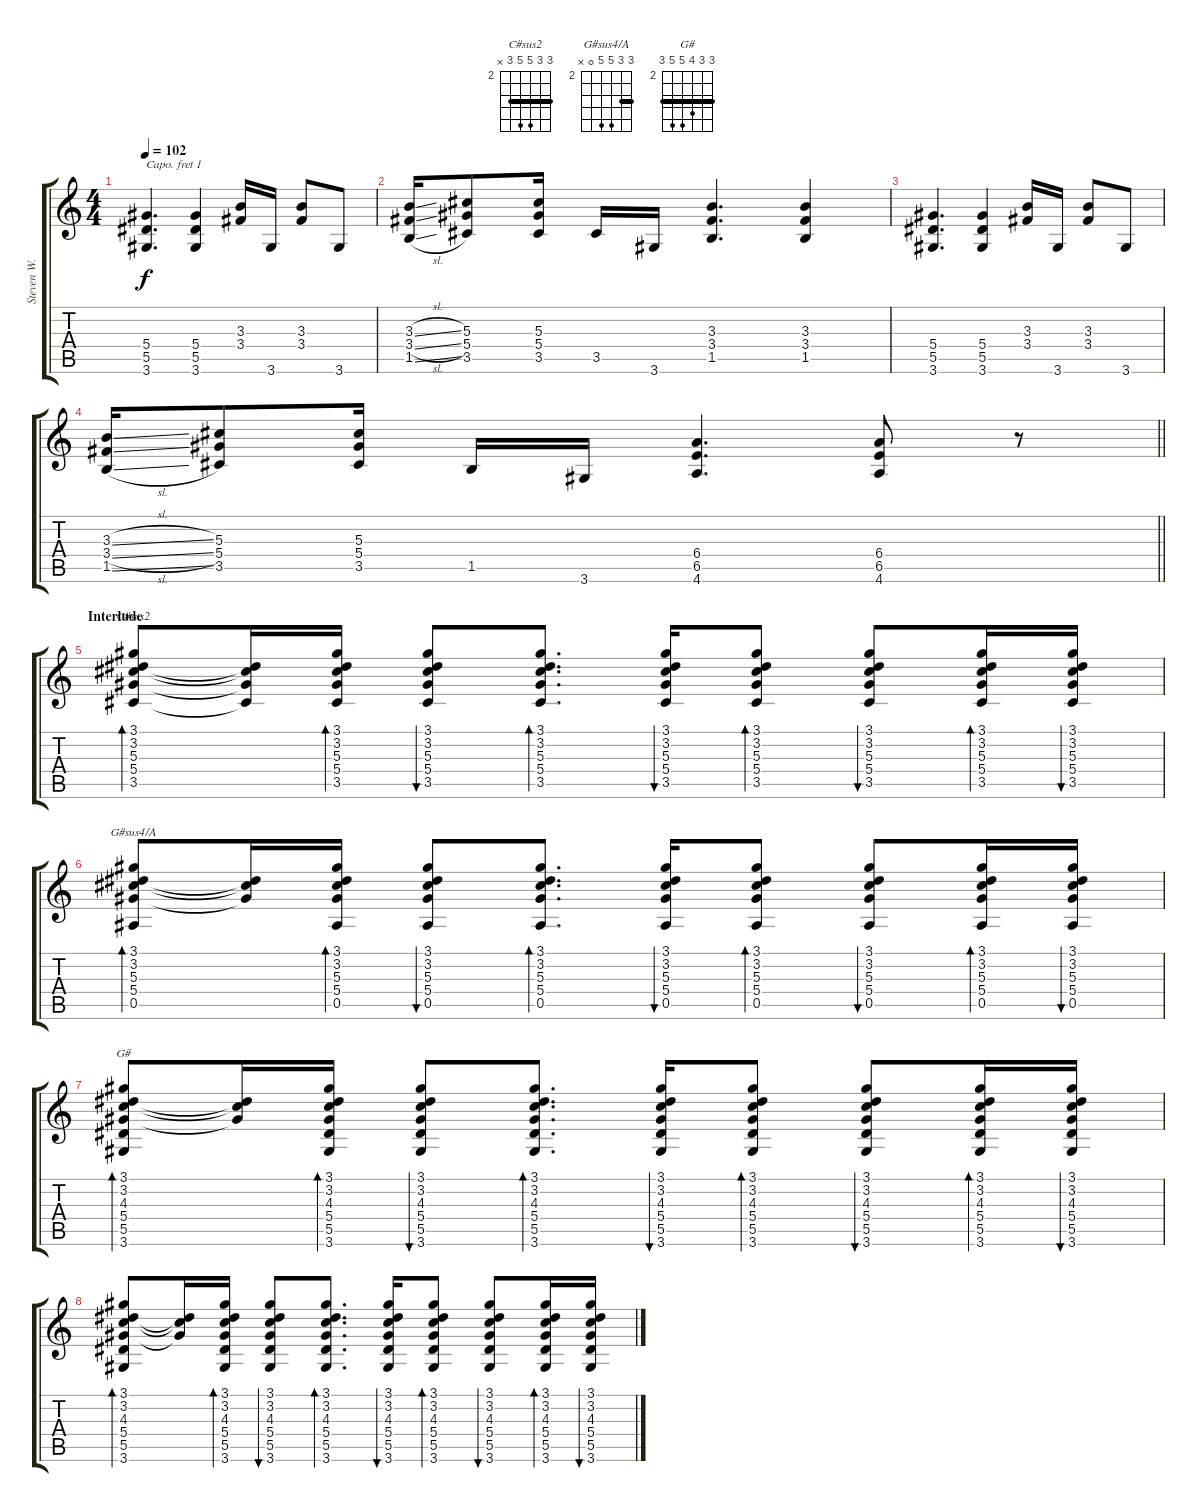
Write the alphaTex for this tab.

\track ("Steven W. Rhythm (Capo on 1st fret!!!)" "Steven W. ") {instrument acousticguitarsteel}
\staff {score tabs}
\capo 1
\tuning (E4 B3 G3 D3 A2 E2) {hide}
\chord ("C#sus2" 4 4 6 6 4 x) {firstfret 2 barre 4}
\chord ("G#sus4/A" 4 4 6 6 0 x) {firstfret 2 barre 4}
\chord ("G#" 4 4 5 6 6 4) {firstfret 2 barre 4}
\ts (4 4)
\tempo 102
\clef g2
\ks c
(5.4 5.5 3.6).4{d dy f} (5.4 5.5 3.6).4 (3.3 3.4).16 3.6.16 (3.3 3.4).8 3.6.8 |
(3.3{sl} 3.4{sl} 1.5{sl}).16 (5.3 5.4 3.5).8 (5.3 5.4 3.5).16 3.5.16 3.6.16 (3.3 3.4 1.5).4{d} (3.3 3.4 1.5).4 |
(5.4 5.5 3.6).4{d} (5.4 5.5 3.6).4 (3.3 3.4).16 3.6.16 (3.3 3.4).8 3.6.8 |
\barLineRight lightlight
(3.3{sl} 3.4{sl} 1.5{sl}).16 (5.3 5.4 3.5).8 (5.3 5.4 3.5).16 1.5.16 3.6.16 (6.4 6.5 4.6).4{d} (6.4 6.5 4.6).8 r.8 |
\section ("" "Interlude")
(3.1 3.2 5.3 5.4 3.5).8{bd 60 ch "C#sus2" volume 6 instrument acousticguitarsteel} (3.2{t} 5.3{t} 5.4{t} 3.5{t}).16 (3.1 3.2 5.3 5.4 3.5).16{bd 60} (3.1 3.2 5.3 5.4 3.5).8{bu 60} (3.1 3.2 5.3 5.4 3.5).8{d bd 60} (3.1 3.2 5.3 5.4 3.5).16{bu 60} (3.1 3.2 5.3 5.4 3.5).8{bd 60} (3.1 3.2 5.3 5.4 3.5).8{bu 60} (3.1 3.2 5.3 5.4 3.5).16{bd 60} (3.1 3.2 5.3 5.4 3.5).16{bu 60} |
(3.1 3.2 5.3 5.4 0.5).8{bd 60 ch "G#sus4/A"} (3.2{t} 5.3{t} 5.4{t}).16 (3.1 3.2 5.3 5.4 0.5).16{bd 60} (3.1 3.2 5.3 5.4 0.5).8{bu 60} (3.1 3.2 5.3 5.4 0.5).8{d bd 60} (3.1 3.2 5.3 5.4 0.5).16{bu 60} (3.1 3.2 5.3 5.4 0.5).8{bd 60} (3.1 3.2 5.3 5.4 0.5).8{bu 60} (3.1 3.2 5.3 5.4 0.5).16{bd 60} (3.1 3.2 5.3 5.4 0.5).16{bu 60} |
(3.1 3.2 4.3 5.4 5.5 3.6).8{bd 60 ch "G#"} (3.2{t} 4.3{t} 5.4{t}).16 (3.1 3.2 4.3 5.4 5.5 3.6).16{bd 60} (3.1 3.2 4.3 5.4 5.5 3.6).8{bu 60} (3.1 3.2 4.3 5.4 5.5 3.6).8{d bd 60} (3.1 3.2 4.3 5.4 5.5 3.6).16{bu 60} (3.1 3.2 4.3 5.4 5.5 3.6).8{bd 60} (3.1 3.2 4.3 5.4 5.5 3.6).8{bu 60} (3.1 3.2 4.3 5.4 5.5 3.6).16{bd 60} (3.1 3.2 4.3 5.4 5.5 3.6).16{bu 60} |
(3.1 3.2 4.3 5.4 5.5 3.6).8{bd 60} (3.2{t} 4.3{t} 5.4{t}).16 (3.1 3.2 4.3 5.4 5.5 3.6).16{bd 60} (3.1 3.2 4.3 5.4 5.5 3.6).8{bu 60} (3.1 3.2 4.3 5.4 5.5 3.6).8{d bd 60} (3.1 3.2 4.3 5.4 5.5 3.6).16{bu 60} (3.1 3.2 4.3 5.4 5.5 3.6).8{bd 60} (3.1 3.2 4.3 5.4 5.5 3.6).8{bu 60} (3.1 3.2 4.3 5.4 5.5 3.6).16{bd 60} (3.1 3.2 4.3 5.4 5.5 3.6).16{bu 60}
